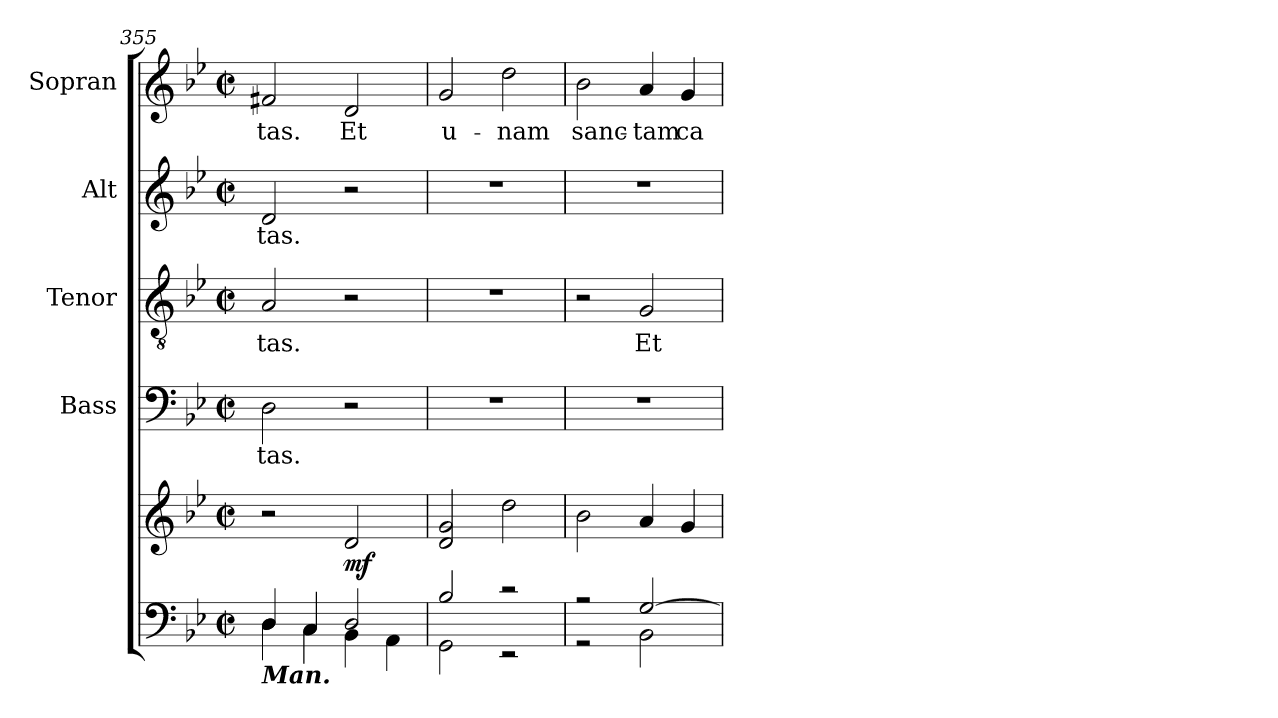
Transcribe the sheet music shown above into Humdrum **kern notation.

**kern	**kern	**dynam	**kern	**text	**kern	**text	**kern	**text	**kern	**text
*part5	*part5	*part5	*part4	*part4	*part3	*part3	*part2	*part2	*part1	*part1
*staff6	*staff5	*staff5/6	*staff4	*staff4	*staff3	*staff3	*staff2	*staff2	*staff1	*staff1
*	*	*	*I"Bass	*	*I"Tenor	*	*I"Alt	*	*I"Sopran	*
*	*	*	*I'B.	*	*I'T.	*	*I'A.	*	*I'S.	*
*clefF4	*clefG2	*	*clefF4	*	*clefGv2	*	*clefG2	*	*clefG2	*
*k[b-e-]	*k[b-e-]	*	*k[b-e-]	*	*k[b-e-]	*	*k[b-e-]	*	*k[b-e-]	*
*B-:	*B-:	*	*B-:	*	*B-:	*	*B-:	*	*B-:	*
*M2/2	*M2/2	*	*M2/2	*	*M2/2	*	*M2/2	*	*M2/2	*
*met(c|)	*met(c|)	*	*met(c|)	*	*met(c|)	*	*met(c|)	*	*met(c|)	*
=355	=355	=355	=355	=355	=355	=355	=355	=355	=355	=355
*^	*	*	*	*	*	*	*	*	*	*
!LO:TX:b:Bi:t=Man.	!	!	!	!	!	!	!	!	!	!	!
!	!	!	!	!	!LO:LY:b	!	!LO:LY:b	!	!LO:LY:b	!	!LO:LY:b
4D/	4D\	2r	.	2D\	-tas.	2A/	-tas.	2d/	-tas.	2f#X/	-tas.
4C/	4C\	.	.	.	.	.	.	.	.	.	.
!	!	!	!LO:DY:b	!	!	!	!	!	!	!	!LO:LY:b
2D/	4BB-\	2d/	mf	2r	.	2r	.	2r	.	2d/	Et
.	4AA\	.	.	.	.	.	.	.	.	.	.
=356	=356	=356	=356	=356	=356	=356	=356	=356	=356	=356	=356
!	!	!	!	!	!	!	!	!	!	!	!LO:LY:b
2B-/	2GG\	2d/ 2g/	.	1r	.	1r	.	1r	.	2g/	u-
!	!	!	!	!	!	!	!	!	!	!	!LO:LY:b
2r	2r	2dd\	.	.	.	.	.	.	.	2dd\	-nam
=357	=357	=357	=357	=357	=357	=357	=357	=357	=357	=357	=357
!	!	!	!	!	!	!	!	!	!	!	!LO:LY:b
2r	2r	2b-\	.	1r	.	2r	.	1r	.	2b-\	sanc-
!	!	!	!	!	!	!	!LO:LY:b	!	!	!	!LO:LY:b
[>2G/	2BB-\	4a/	.	.	.	2G/	Et	.	.	4a/	-tam
!	!	!	!	!	!	!	!	!	!	!	!LO:LY:b
.	.	4g/	.	.	.	.	.	.	.	4g/	ca-
*v	*v	*	*	*	*	*	*	*	*	*	*
=	=	=	=	=	=	=	=	=	=	=
*-	*-	*-	*-	*-	*-	*-	*-	*-	*-	*-
